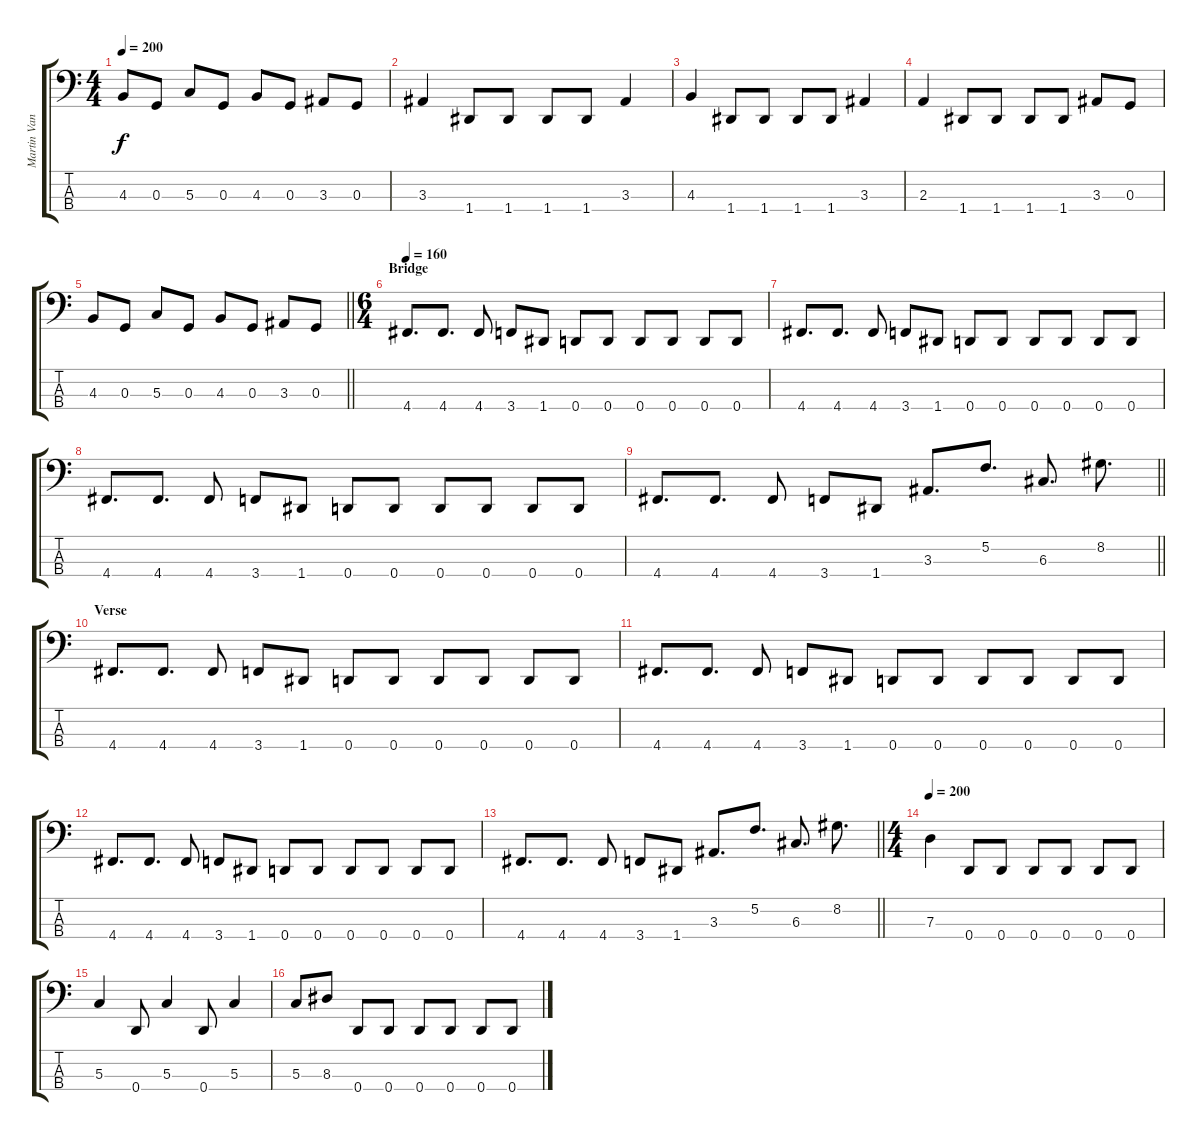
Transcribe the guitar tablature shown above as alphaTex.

\track ("Martin Van Drunen " "Martin Van") {instrument electricbassfinger}
\staff {score tabs}
\tuning (F2 C2 G1 D1) {hide}
\ts (4 4)
\tempo 200
\clef f4
\ks c
4.3.8{dy f} 0.3.8 5.3.8 0.3.8 4.3.8 0.3.8 3.3.8 0.3.8 |
3.3.4 1.4.8 1.4.8 1.4.8 1.4.8 3.3.4 |
4.3.4 1.4.8 1.4.8 1.4.8 1.4.8 3.3.4 |
2.3.4 1.4.8 1.4.8 1.4.8 1.4.8 3.3.8 0.3.8 |
\barLineRight lightlight
4.3.8 0.3.8 5.3.8 0.3.8 4.3.8 0.3.8 3.3.8 0.3.8 |
\ts (6 4)
\section ("" "Bridge")
\tempo 160
4.4.8{d} 4.4.8{d} 4.4.8 3.4.8 1.4.8 0.4.8 0.4.8 0.4.8 0.4.8 0.4.8 0.4.8 |
4.4.8{d} 4.4.8{d} 4.4.8 3.4.8 1.4.8 0.4.8 0.4.8 0.4.8 0.4.8 0.4.8 0.4.8 |
4.4.8{d} 4.4.8{d} 4.4.8 3.4.8 1.4.8 0.4.8 0.4.8 0.4.8 0.4.8 0.4.8 0.4.8 |
\barLineRight lightlight
4.4.8{d} 4.4.8{d} 4.4.8 3.4.8 1.4.8 3.3.8{d} 5.2.8{d} 6.3.8{d} 8.2.8{d} |
\section ("" "Verse")
4.4.8{d} 4.4.8{d} 4.4.8 3.4.8 1.4.8 0.4.8 0.4.8 0.4.8 0.4.8 0.4.8 0.4.8 |
4.4.8{d} 4.4.8{d} 4.4.8 3.4.8 1.4.8 0.4.8 0.4.8 0.4.8 0.4.8 0.4.8 0.4.8 |
4.4.8{d} 4.4.8{d} 4.4.8 3.4.8 1.4.8 0.4.8 0.4.8 0.4.8 0.4.8 0.4.8 0.4.8 |
\barLineRight lightlight
4.4.8{d} 4.4.8{d} 4.4.8 3.4.8 1.4.8 3.3.8{d} 5.2.8{d} 6.3.8{d} 8.2.8{d} |
\ts (4 4)
\tempo 200
7.3.4 0.4.8 0.4.8 0.4.8 0.4.8 0.4.8 0.4.8 |
5.3.4 0.4.8 5.3.4 0.4.8 5.3.4 |
5.3.8 8.3.8 0.4.8 0.4.8 0.4.8 0.4.8 0.4.8 0.4.8
